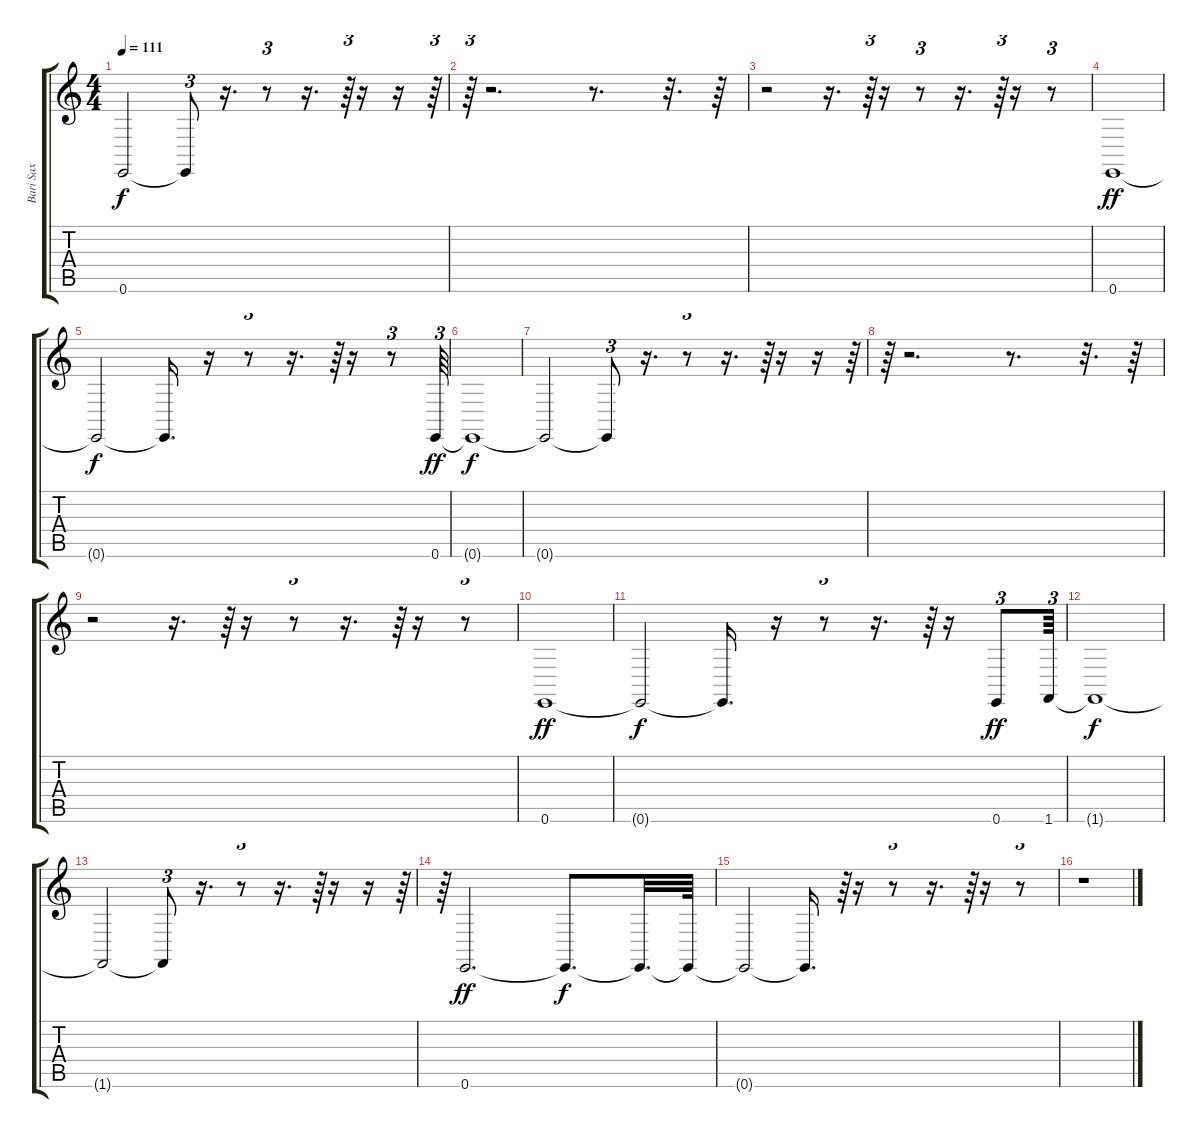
\track ("Bari Sax" "Bari Sax") {instrument baritonesax}
\staff {score tabs}
\tuning (E4 B3 G3 D3 A2 E2) {hide}
\ts (4 4)
\tempo 111
\clef g2
\ks c
0.6{t}.2{dy f} 0.6{t}.8{tu (3 2)} r.16{d} r.8{tu (3 2)} r.16{d} r.64{tu (3 2)} r.16 r.16 r.64{tu (3 2)} |
r.64{tu (3 2)} r.2{d} r.8{d} r.32{d} r.64 |
r.2 r.16{d} r.64{tu (3 2)} r.16 r.8{tu (3 2)} r.16{d} r.64{tu (3 2)} r.16 r.8{tu (3 2)} |
0.6.1{dy ff} |
0.6{t}.2{dy f} 0.6{t}.16{d} r.16 r.8{tu (3 2)} r.16{d} r.64{tu (3 2)} r.16 r.8{tu (3 2)} 0.6.64{tu (3 2) dy ff} |
0.6{t}.1{dy f} |
0.6{t}.2 0.6{t}.8{tu (3 2)} r.16{d} r.8{tu (3 2)} r.16{d} r.64{tu (3 2)} r.16 r.16 r.64{tu (3 2)} |
r.64{tu (3 2)} r.2{d} r.8{d} r.32{d} r.64 |
r.2 r.16{d} r.64{tu (3 2)} r.16 r.8{tu (3 2)} r.16{d} r.64{tu (3 2)} r.16 r.8{tu (3 2)} |
0.6.1{dy ff} |
0.6{t}.2{dy f} 0.6{t}.16{d} r.16 r.8{tu (3 2)} r.16{d} r.64{tu (3 2)} r.16 0.6.8{tu (3 2) dy ff} 1.6.64{tu (3 2)} |
1.6{t}.1{dy f} |
1.6{t}.2 1.6{t}.8{tu (3 2)} r.16{d} r.8{tu (3 2)} r.16{d} r.64{tu (3 2)} r.16 r.16 r.64{tu (3 2)} |
r.64{tu (3 2)} 0.6.2{d dy ff} 0.6{t}.8{d dy f} 0.6{t}.32{d} 0.6{t}.64 |
0.6{t}.2 0.6{t}.16{d} r.64{tu (3 2)} r.16 r.8{tu (3 2)} r.16{d} r.64{tu (3 2)} r.16 r.8{tu (3 2)} |
r.1
